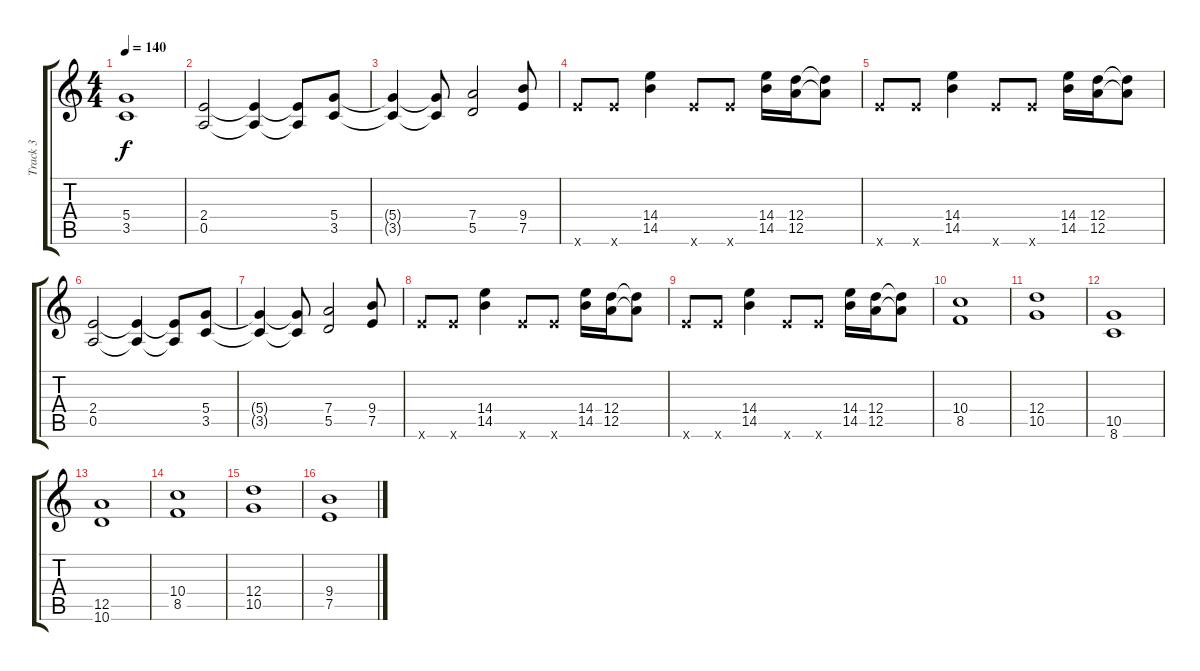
\track ("Track 3" "Track 3") {instrument overdrivenguitar}
\staff {score tabs}
\tuning (E4 B3 G3 D3 A2 E2) {hide}
\ts (4 4)
\tempo 140
\clef g2
\ks c
(5.4{t} 3.5{t}).1{dy f} |
(2.4 0.5).2 (2.4{t} 0.5{t}).4 (2.4{t} 0.5{t}).8 (5.4 3.5).8 |
(5.4{t} 3.5{t}).4 (5.4{t} 3.5{t}).8 (7.4 5.5).2 (9.4 7.5).8 |
12.6{x}.8 12.6{x}.8 (14.4 14.5).4 12.6{x}.8 12.6{x}.8 (14.4 14.5).16 (12.4 12.5).16 (12.4{t} 12.5{t}).8 |
12.6{x}.8 12.6{x}.8 (14.4 14.5).4 12.6{x}.8 12.6{x}.8 (14.4 14.5).16 (12.4 12.5).16 (12.4{t} 12.5{t}).8 |
(2.4 0.5).2 (2.4{t} 0.5{t}).4 (2.4{t} 0.5{t}).8 (5.4 3.5).8 |
(5.4{t} 3.5{t}).4 (5.4{t} 3.5{t}).8 (7.4 5.5).2 (9.4 7.5).8 |
12.6{x}.8 12.6{x}.8 (14.4 14.5).4 12.6{x}.8 12.6{x}.8 (14.4 14.5).16 (12.4 12.5).16 (12.4{t} 12.5{t}).8 |
12.6{x}.8 12.6{x}.8 (14.4 14.5).4 12.6{x}.8 12.6{x}.8 (14.4 14.5).16 (12.4 12.5).16 (12.4{t} 12.5{t}).8 |
(10.4 8.5).1 |
(12.4 10.5).1 |
(10.5 8.6).1 |
(12.5 10.6).1 |
(10.4 8.5).1 |
(12.4 10.5).1 |
(9.4 7.5).1
